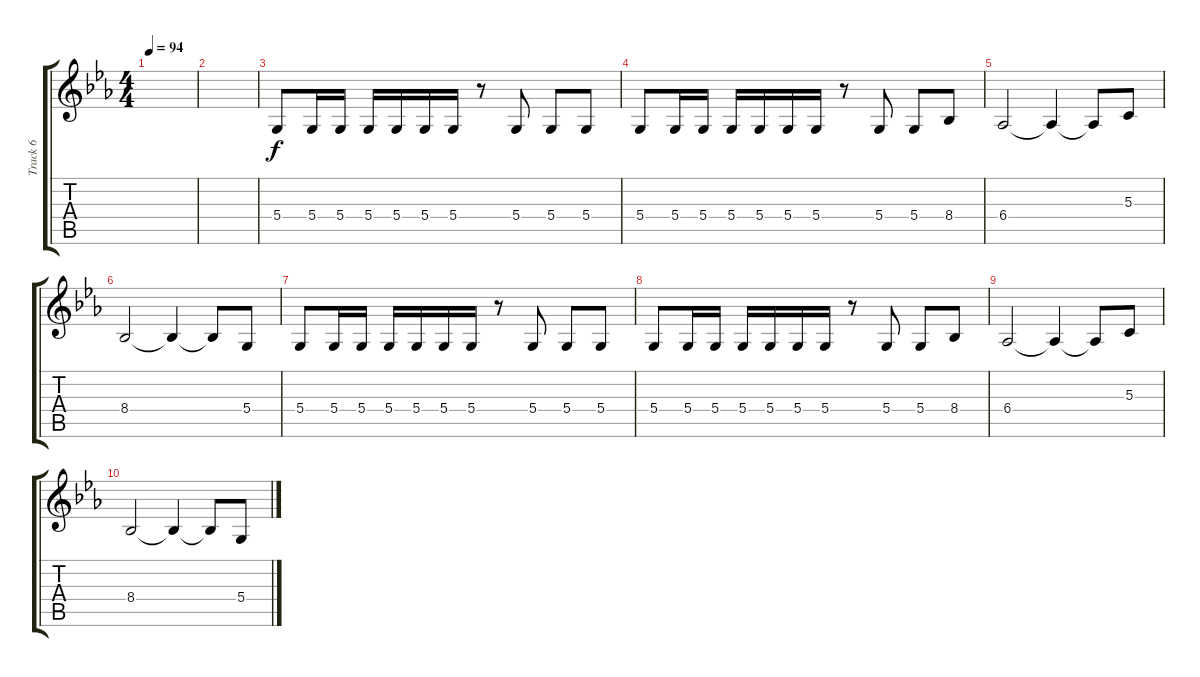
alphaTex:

\track ("Track 6" "Track 6") {instrument harmonica}
\staff {score tabs}
\tuning (E4 B3 G3 D3 A2 E2) {hide}
\ts (4 4)
\tempo 94
\clef g2
\ks eb
|
|
5.4.8 5.4.16 5.4.16 5.4.16 5.4.16 5.4.16 5.4.16 r.8 5.4.8 5.4.8 5.4.8 |
5.4.8 5.4.16 5.4.16 5.4.16 5.4.16 5.4.16 5.4.16 r.8 5.4.8 5.4.8 8.4.8 |
6.4.2 6.4{t}.4 6.4{t}.8 5.3.8 |
8.4.2 8.4{t}.4 8.4{t}.8 5.4.8 |
5.4.8 5.4.16 5.4.16 5.4.16 5.4.16 5.4.16 5.4.16 r.8 5.4.8 5.4.8 5.4.8 |
5.4.8 5.4.16 5.4.16 5.4.16 5.4.16 5.4.16 5.4.16 r.8 5.4.8 5.4.8 8.4.8 |
6.4.2 6.4{t}.4 6.4{t}.8 5.3.8 |
8.4.2 8.4{t}.4 8.4{t}.8 5.4.8
